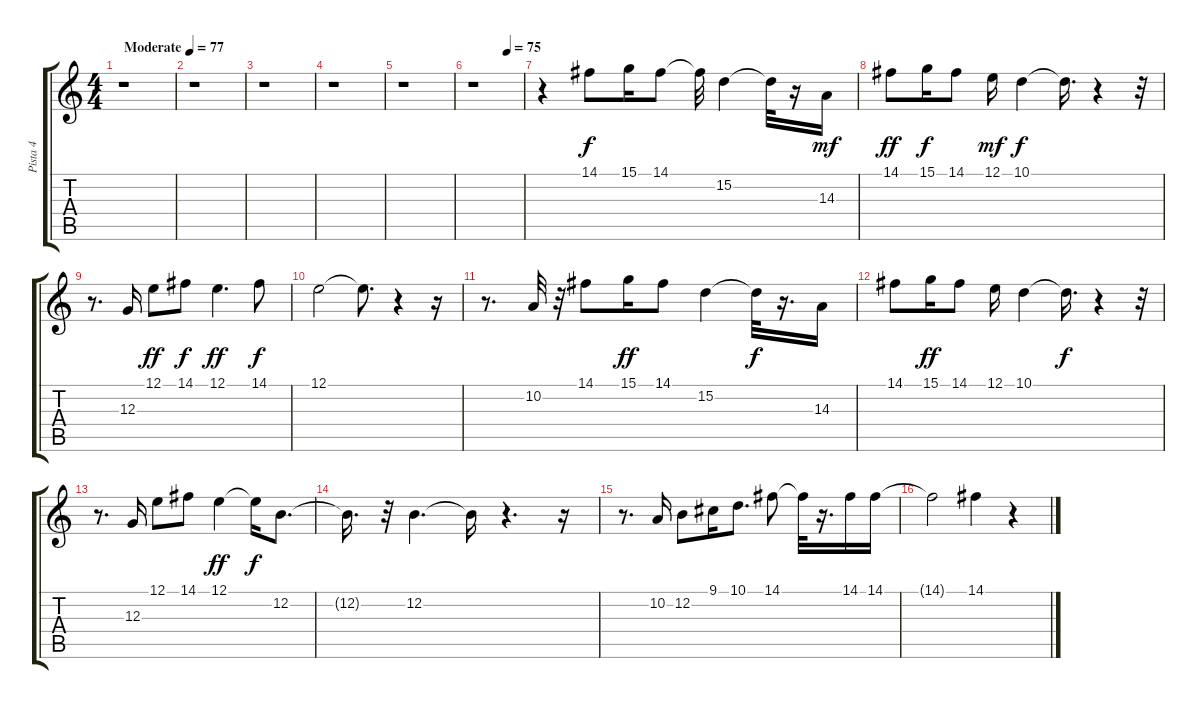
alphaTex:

\track ("Pista 4" "Pista 4") {instrument panflute}
\staff {score tabs}
\tuning (E4 B3 G3 D3 A2 E2) {hide}
\ts (4 4)
\tempo (77 "Moderate")
\clef g2
\ks c
r.1{dy f instrument panflute} |
r.1 |
r.1 |
r.1 |
r.1 |
\tempo (75 0.6875)
r.1 |
r.4 14.1.8 15.1.16 14.1.8 14.1{t}.32 15.2.4 15.2{t}.32 r.16 14.3.16{dy mf} |
14.1.8{dy ff} 15.1.16{dy f} 14.1.8 12.1.16{dy mf} 10.1.4{dy f} 10.1{t}.16{d} r.4 r.32 |
r.8{d} 12.3.16 12.1.8{dy ff} 14.1.8{dy f} 12.1.4{d dy ff} 14.1.8{dy f} |
12.1.2 12.1{t}.8{d} r.4 r.16 |
r.8{d} 10.2.32 r.32 14.1.8 15.1.16{dy ff} 14.1.8 15.2.4 15.2{t}.32{dy f} r.16{d} 14.3.16 |
14.1.8 15.1.16{dy ff} 14.1.8 12.1.16 10.1.4 10.1{t}.16{d dy f} r.4 r.32 |
r.8{d} 12.3.16 12.1.8 14.1.8 12.1.4{dy ff} 12.1{t}.16{dy f} 12.2.8{d} |
12.2{t}.16{d} r.32 12.2.4{d} 12.2{t}.16 r.4{d} r.16 |
r.8{d} 10.2.16 12.2.8 9.1.16 10.1.8{d} 14.1.8 14.1{t}.32 r.16{d} 14.1.16 14.1.16 |
14.1{t}.2 14.1.4 r.4
